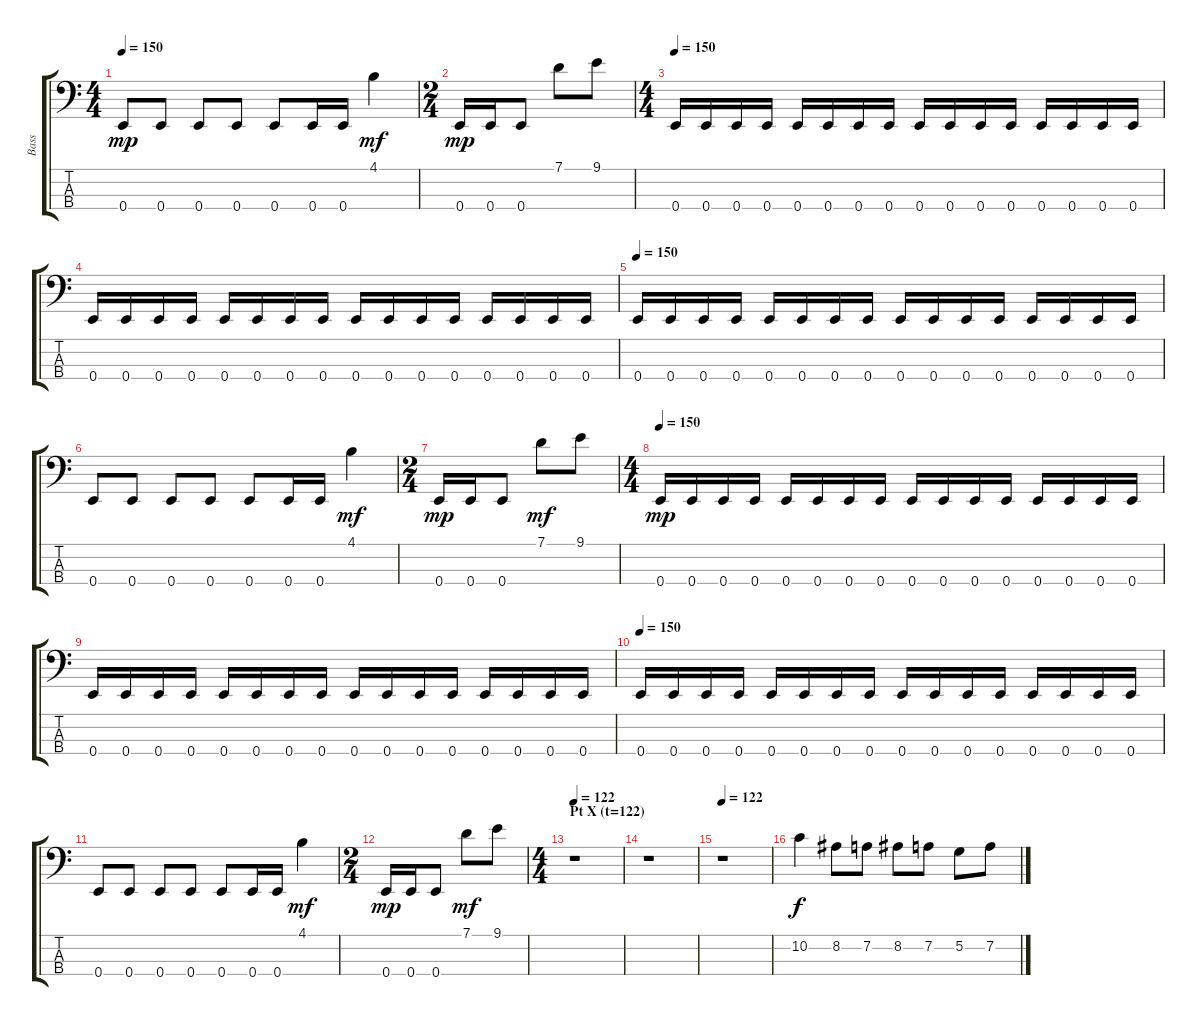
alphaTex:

\track ("Bass" "Bass") {instrument acousticbass}
\staff {score tabs}
\tuning (G2 D2 A1 E1) {hide}
\ts (4 4)
\tempo 150
\clef f4
\ks c
0.4.8{dy mp} 0.4.8 0.4.8 0.4.8 0.4.8 0.4.16 0.4.16 4.1.4{dy mf} |
\ts (2 4)
0.4.16{dy mp} 0.4.16 0.4.8 7.1.8 9.1.8 |
\ts (4 4)
\tempo 150
0.4.16 0.4.16 0.4.16 0.4.16 0.4.16 0.4.16 0.4.16 0.4.16 0.4.16 0.4.16 0.4.16 0.4.16 0.4.16 0.4.16 0.4.16 0.4.16 |
0.4.16 0.4.16 0.4.16 0.4.16 0.4.16 0.4.16 0.4.16 0.4.16 0.4.16 0.4.16 0.4.16 0.4.16 0.4.16 0.4.16 0.4.16 0.4.16 |
\tempo 150
0.4.16 0.4.16 0.4.16 0.4.16 0.4.16 0.4.16 0.4.16 0.4.16 0.4.16 0.4.16 0.4.16 0.4.16 0.4.16 0.4.16 0.4.16 0.4.16 |
0.4.8 0.4.8 0.4.8 0.4.8 0.4.8 0.4.16 0.4.16 4.1.4{dy mf} |
\ts (2 4)
0.4.16{dy mp} 0.4.16 0.4.8 7.1.8{dy mf} 9.1.8 |
\ts (4 4)
\tempo 150
0.4.16{dy mp} 0.4.16 0.4.16 0.4.16 0.4.16 0.4.16 0.4.16 0.4.16 0.4.16 0.4.16 0.4.16 0.4.16 0.4.16 0.4.16 0.4.16 0.4.16 |
0.4.16 0.4.16 0.4.16 0.4.16 0.4.16 0.4.16 0.4.16 0.4.16 0.4.16 0.4.16 0.4.16 0.4.16 0.4.16 0.4.16 0.4.16 0.4.16 |
\tempo 150
0.4.16 0.4.16 0.4.16 0.4.16 0.4.16 0.4.16 0.4.16 0.4.16 0.4.16 0.4.16 0.4.16 0.4.16 0.4.16 0.4.16 0.4.16 0.4.16 |
0.4.8 0.4.8 0.4.8 0.4.8 0.4.8 0.4.16 0.4.16 4.1.4{dy mf} |
\ts (2 4)
0.4.16{dy mp} 0.4.16 0.4.8 7.1.8{dy mf} 9.1.8 |
\ts (4 4)
\section ("" "Pt X (t=122)")
\tempo 122
r.1 |
r.1 |
\tempo 122
r.1 |
10.2.4{dy f} 8.2.8 7.2.8 8.2.8 7.2.8 5.2.8 7.2.8
